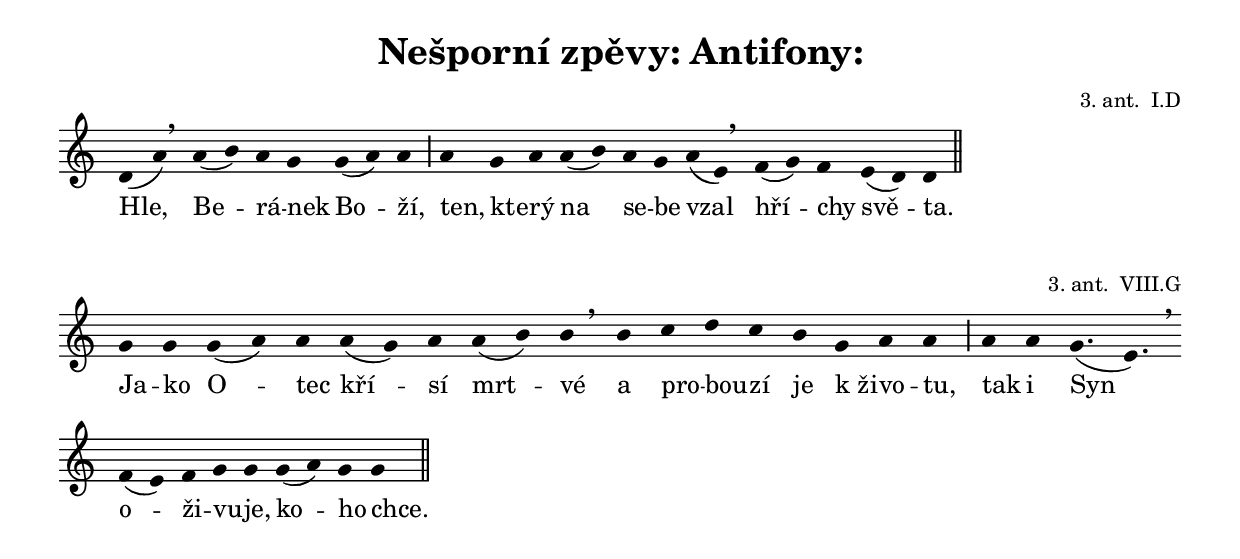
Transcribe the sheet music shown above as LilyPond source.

\version "2.15.37"

\header {
  title = "Nešporní zpěvy: Antifony:"
}

\include "spolecne_nespory.ly"
\include "../../dilyresponsorii.ly"

\score {
  \relative c' {
    \choralniRezim
    d4( a') \barMin a( b) a g g( a) a \barMaior
    a g a a( b) a g a( e) \barMin f( g) f e( d) d \barFinalis
  }
  \addlyrics {
    Hle, Be -- rá -- nek Bo -- ží,
    ten, kte -- rý na se -- be vzal hří -- chy svě -- ta.
  }
  \header {
    quid = "3. ant."
    modus = "I"
    differentia = "D"
    psalmus = "Flp 2"
    id = "srdce-ant3"
    piece = \markup {\sestavTitulek}
  }
}

\score {
  \relative c'' {
    \choralniRezim
    g4 g g( a) a a( g) a a( b) b \barMin
    b c d c b g a a \barMaior
    a a g4.( e) \barMin f4( e) f g g g( a) g g \barFinalis
  }
  \addlyrics {
    Ja -- ko O -- tec kří -- sí mrt -- vé
    a pro -- bou -- zí je k_ži -- vo -- tu,
    tak i Syn o -- ži -- vu -- je, ko -- ho chce.
  }
  \header {
    quid = "3. ant."
    modus = "VIII"
    differentia = "G"
    psalmus = "Flp 2"
    id = "zemreli-ant3"
    piece = \markup {\sestavTitulek}
  }
}
